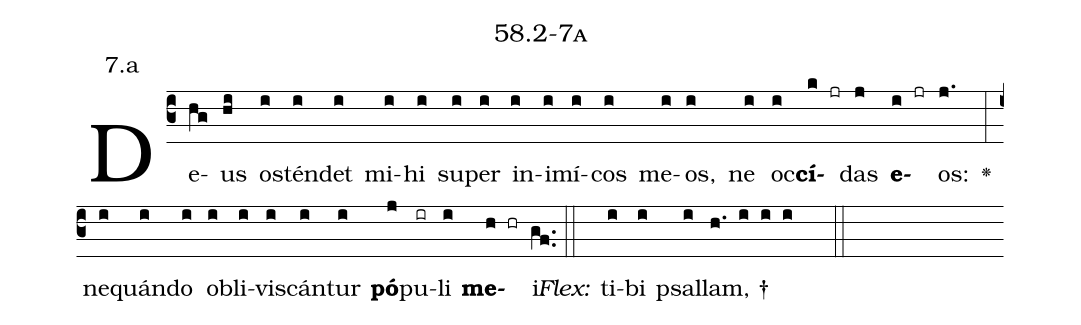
name: 58.2-7a;
annotation: 7.a;
%%
(c3)De(hg)us(hi) os(i)tén(i)det(i) mi(i)hi(i) su(i)per(i) in(i)i(i)mí(i)cos(i) me(i)os,(i) ne(i) oc(i)<b>cí</b>(k jr)das(j) <b>e</b>(i jr)os:(j.) <v>\greheightstar</v>(:) ne(i)quán(i)do(i) ob(i)li(i)vis(i)cán(i)tur(i) <b>pó</b>(j)pu(ir)li(i) <b>me</b>(h hr)i.(gf..) (::)
<i>Flex:</i>()  ti(i)bi(i) psal(i)lam, †(h. i i i  ::)

%E(i) u(i) o(j) u(i) a(h) e.(gf..) (::)
